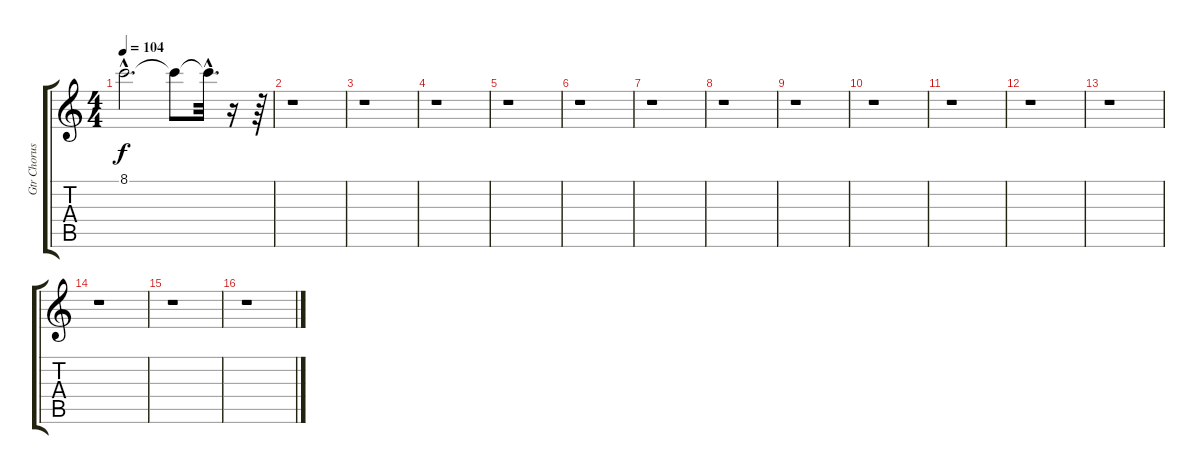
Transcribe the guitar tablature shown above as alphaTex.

\track ("Gtr Chorus" "Gtr Chorus") {instrument electricguitarjazz}
\staff {score tabs}
\tuning (E4 B3 G3 D3 A2 E2) {hide}
\ts (4 4)
\tempo 104
\clef g2
\ks c
8.1{hac t}.2{d dy f} 8.1{t}.8 8.1{hac t}.32{d} r.16 r.64 |
r.1 |
r.1 |
r.1 |
r.1 |
r.1 |
r.1 |
r.1 |
r.1 |
r.1 |
r.1 |
r.1 |
r.1 |
r.1 |
r.1 |
r.1
